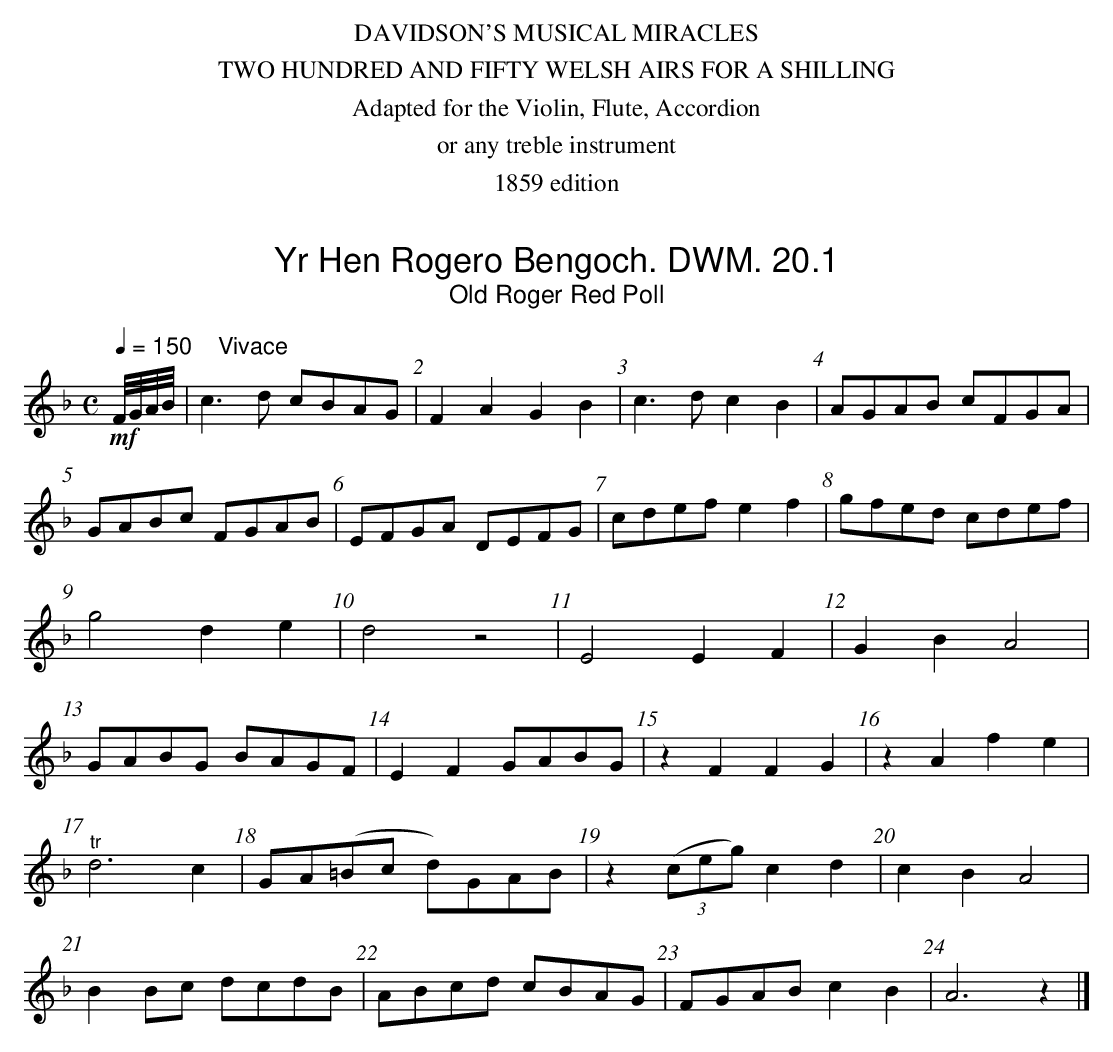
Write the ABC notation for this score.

X:1
T:Hen Rogero Bengoch. DWM. 20.1, Yr
T:Old Roger Red Poll
M:C
L:1/8
Q:1/4=150 "    Vivace"
K:F
!mf!F//G//A//B//|c3d cBAG|\\
F2A2G2B2|c3d c2B2|AGAB cFGA|
GABc FGAB|EFGA DEFG|cdef e2f2|gfed cdef|
g4 d2e2|d4 z4|E4 E2F2|G2B2 A4|
GABG BAGF|E2F2 GABG|z2F2F2G2|z2A2f2e2|
"^tr"d6 c2|GA(=Bc d)GAB|z2 ((3ceg) c2d2|c2B2 A4|
B2 Bc dcdB|ABcd cBAG|FGAB c2B2|A6 z2|]
